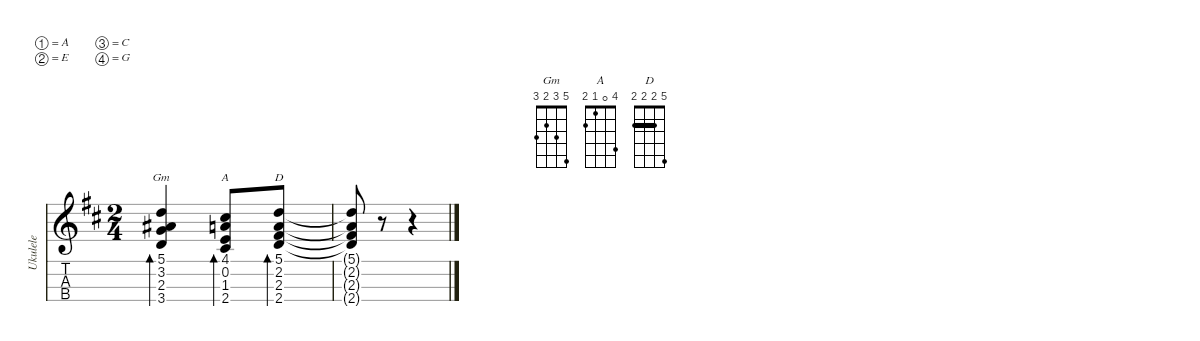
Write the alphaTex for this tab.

\defaultSystemsLayout 4
\hideDynamics
\bracketExtendMode nobrackets
\otherSystemsTrackNameOrientation horizontal
\defaultBarNumberDisplay Hide
\track ("Ukulele" "Ukulele") {defaultSystemsLayout 5 instrument acousticguitarnylon}
\staff {score tabs}
\tuning (A4 E4 C4 G4)
\displaytranspose 0
\chord ("Gm" 5 3 2 3)
\chord ("A" 4 0 1 2)
\chord ("D" 5 2 2 2) {barre (2 2)}
\ts (2 4)
\tempo (100 hide)
\clef g2
\ks d
(5.1{acc forcenatural} 3.2{acc forcenatural} 2.3{acc forcenatural} 3.4{acc #}).4{bd 30 ch "Gm" dy mf beam Up} (4.1{acc #} 0.2{acc forcenatural} 1.3{acc #} 2.4{acc forcenatural}).8{bd 30 ch "A" beam Up} (5.1{acc forcenatural} 2.2{acc #} 2.3{acc forcenatural} 2.4{acc forcenatural}).8{bd 30 ch "D" beam Up} |
(5.1{t acc forcenatural} 2.2{t acc #} 2.3{t acc forcenatural} 2.4{t acc forcenatural}).8{beam Up} r.8{beam Up} r.4{beam Up}
